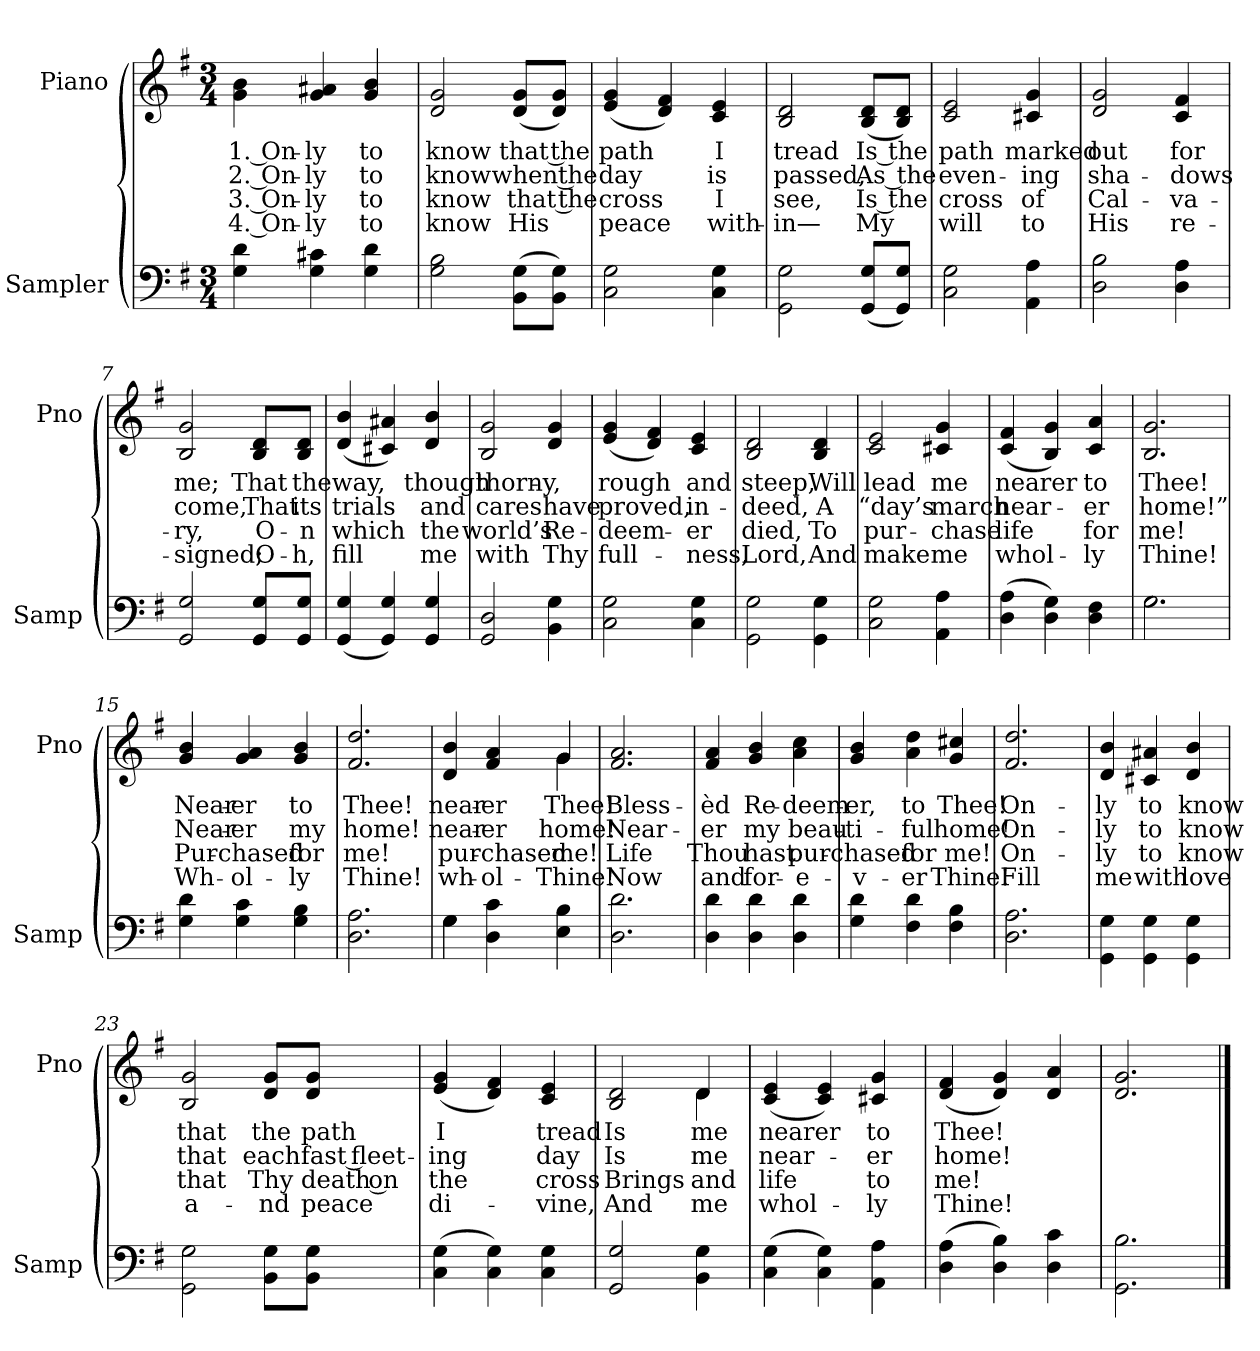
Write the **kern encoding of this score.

**kern	**kern	**text	**text	**text	**text
*part2	*part1	*part1	*part1	*part1	*part1
*staff2	*staff1	*staff1	*staff1	*staff1	*staff1
*I"Sampler	*I"Piano	*	*	*	*
*I'Samp	*I'Pno	*	*	*	*
*clefF4	*clefG2	*	*	*	*
*k[f#]	*k[f#]	*	*	*	*
*G:	*G:	*	*	*	*
*M3/4	*M3/4	*	*	*	*
=1	=1	=1	=1	=1	=1
4G 4d	4g\ 4b\	1. On-	2. On-	3. On-	4. On-
4G 4c#X	4g 4a#X	-ly	-ly	-ly	-ly
4G 4d	4g 4b	to	to	to	to
=2	=2	=2	=2	=2	=2
2G 2B	2d 2g	know	know	know	know
(8BB\ 8G\L	(8d/ 8g/L	that the	when the	that the	His
8BB\ 8G\J)	8d/ 8g/J)	.	.	.	.
=3	=3	=3	=3	=3	=3
2C 2G	(4e 4g	path	day	cross	peace
.	4d 4f#)	.	.	.	.
4C 4G	4c 4e	I	is	I	with-
=4	=4	=4	=4	=4	=4
2GG\ 2G\	2B 2d	tread	passed,	see,	-in—
(8GG/ 8G/L	(8B/ 8d/L	Is the	As the	Is the	My
8GG/ 8G/J)	8B/ 8d/J)	.	.	.	.
=5	=5	=5	=5	=5	=5
2C 2G	2c 2e	path	even-	cross	will
4AA 4A	4c#X 4g	marked	-ing	of	to
=6	=6	=6	=6	=6	=6
2D 2B	2d 2g	out	sha-	Cal-	His
4D 4A	4c 4f#	for	-dows	-va-	re-
=7	=7	=7	=7	=7	=7
2GG 2G	2B 2g	me;	come,	-ry,	-signed;
8GG/ 8G/L	8B/ 8d/L	That	That	O-	O-
8GG/ 8G/J	8B/ 8d/J	the	its	-n	-h,
=8	=8	=8	=8	=8	=8
(4GG 4G	(4d 4b	way,	trials	which	fill
4GG 4G)	4c#X 4a#X)	.	.	.	.
4GG 4G	4d 4b	though	and	the	me
=9	=9	=9	=9	=9	=9
2GG 2D	2B 2g	thorn-	cares	world’s	with
4BB 4G	4d 4g	-y,	have	Re-	Thy
=10	=10	=10	=10	=10	=10
2C 2G	(4e 4g	rough	proved,	-deem-	full-
.	4d 4f#)	.	.	.	.
4C 4G	4c 4e	and	in-	-er	-ness,
=11	=11	=11	=11	=11	=11
2GG\ 2G\	2B 2d	steep,	-deed,	died,	Lord,
4GG\ 4G\	4B 4d	Will	A	To	And
=12	=12	=12	=12	=12	=12
2C 2G	2c 2e	lead	“day’s	pur-	make
4AA 4A	4c#X 4g	me	march	-chase	me
=13	=13	=13	=13	=13	=13
(4D 4A	(4c 4f#	nearer	near-	life	whol-
4D 4G)	4B 4g)	.	.	.	.
4D 4F#	4c 4a	to	-er	for	-ly
=14	=14	=14	=14	=14	=14
*^	*	*	*	*	*
2.G\	2.G	2.B 2.g	Thee!	home!”	me!	Thine!
*v	*v	*	*	*	*	*
=15	=15	=15	=15	=15	=15
4G 4d	4g 4b	Near-	Near-	Pur-	Wh-
4G 4c	4g 4a	-er	-er	-chased	-ol-
4G 4B	4g 4b	to	my	for	-ly
=16	=16	=16	=16	=16	=16
2.D 2.A	2.f# 2.dd	Thee!	home!	me!	Thine!
=17	=17	=17	=17	=17	=17
*^	*^	*	*	*	*
4G\	4G	4d 4b	2ryy	near-	near-	pur-	wh-
4D 4c	2ryy	4f# 4a	.	-er	-er	-chased	-ol-
4E 4B	.	4g/	4g	Thee!	home!	me!	Thine!
*v	*v	*	*	*	*	*	*
*	*v	*v	*	*	*	*
=18	=18	=18	=18	=18	=18
2.D 2.d	2.f# 2.a	Bless-	Near-	Life	Now
=19	=19	=19	=19	=19	=19
4D 4d	4f# 4a	-èd	-er	Thou	and
4D 4d	4g 4b	Re-	my	hast	for-
4D 4d	4a 4cc	-deem-	beau-	pur-	-e-
=20	=20	=20	=20	=20	=20
4G 4d	4g 4b	-er,	-ti-	-chased	-v-
4F# 4d	4a 4dd	to	-ful	for	-er
4F# 4B	4g 4cc#X	Thee!	home!	me!	Thine!
=21	=21	=21	=21	=21	=21
2.D 2.A	2.f# 2.dd	On-	On-	On-	Fill
=22	=22	=22	=22	=22	=22
4GG\ 4G\	4d 4b	-ly	-ly	-ly	me
4GG\ 4G\	4c#X 4a#X	to	to	to	with
4GG\ 4G\	4d 4b	know	know	know	love
=23	=23	=23	=23	=23	=23
2GG\ 2G\	2B 2g	that	that	that	a-
8BB\ 8G\L	8d/ 8g/L	the	each	Thy	-nd
8BB\ 8G\J	8d/ 8g/J	path	fast fleet-	death on	peace
=24	=24	=24	=24	=24	=24
(4C 4G	(4e 4g	I	-ing	the	di-
4C 4G)	4d 4f#)	.	.	.	.
4C 4G	4c 4e	tread	day	cross	-vine,
=25	=25	=25	=25	=25	=25
*	*^	*	*	*	*
2GG 2G	2B 2d	2ryy	Is	Is	Brings	And
4BB 4G	4d/	4d	me	me	and	me
*	*v	*v	*	*	*	*
=26	=26	=26	=26	=26	=26
(4C 4G	(4c 4e	nearer	near-	life	whol-
4C 4G)	4c 4e)	.	.	.	.
4AA 4A	4c#X 4g	to	-er	to	-ly
=27	=27	=27	=27	=27	=27
(4D 4A	(4d 4f#	Thee!	home!	me!	Thine!
4D 4B)	4d 4g)	.	.	.	.
4D 4c	4d 4a	.	.	.	.
=28	=28	=28	=28	=28	=28
2.GG 2.B	2.d 2.g	.	.	.	.
==	==	==	==	==	==
*-	*-	*-	*-	*-	*-
